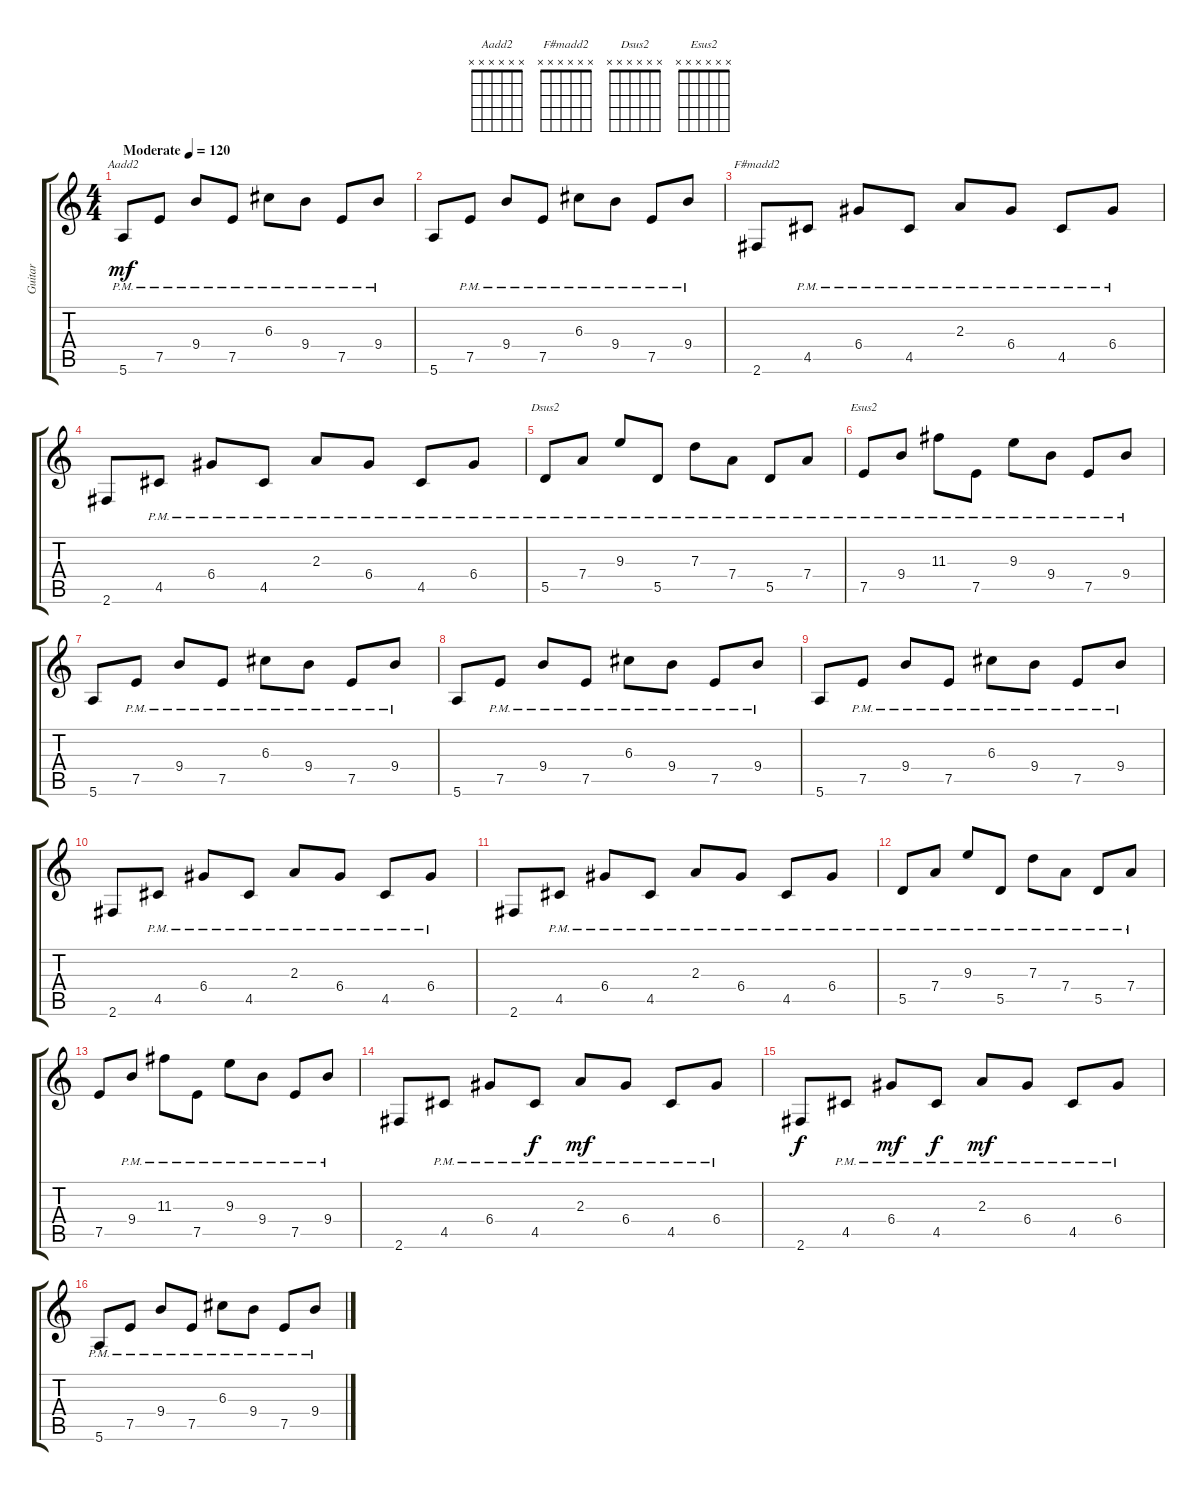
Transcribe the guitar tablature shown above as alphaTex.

\track ("Guitar" "Guitar") {instrument electricguitarmuted}
\staff {score tabs}
\tuning (E4 B3 G3 D3 A2 E2) {hide}
\chord ("Aadd2" x x x x x x)
\chord ("F#madd2" x x x x x x)
\chord ("Dsus2" x x x x x x)
\chord ("Esus2" x x x x x x)
\ts (4 4)
\tempo (120 "Moderate")
\clef g2
\ks c
5.6{pm}.8{ch "Aadd2" dy mf volume 16 instrument electricguitarmuted} 7.5{pm}.8{beam split} 9.4{pm}.8 7.5{pm}.8 6.3{pm}.8 9.4{pm}.8{beam split} 7.5{pm}.8 9.4{pm}.8 |
5.6.8 7.5{pm}.8{beam split} 9.4{pm}.8 7.5{pm}.8 6.3{pm}.8 9.4{pm}.8{beam split} 7.5{pm}.8 9.4{pm}.8 |
2.6.8{ch "F#madd2"} 4.5{pm}.8{beam split} 6.4{pm}.8 4.5{pm}.8 2.3{pm}.8 6.4{pm}.8{beam split} 4.5{pm}.8 6.4{pm}.8 |
2.6.8 4.5{pm}.8{beam split} 6.4{pm}.8 4.5{pm}.8 2.3{pm}.8 6.4{pm}.8{beam split} 4.5{pm}.8 6.4{pm}.8 |
5.5{pm}.8{ch "Dsus2"} 7.4{pm}.8 9.3{pm}.8 5.5{pm}.8 7.3{pm}.8 7.4{pm}.8 5.5{pm}.8 7.4{pm}.8 |
7.5{pm}.8{ch "Esus2"} 9.4{pm}.8 11.3{pm}.8 7.5{pm}.8 9.3{pm}.8 9.4{pm}.8 7.5{pm}.8 9.4{pm}.8 |
5.6.8 7.5{pm}.8{beam split} 9.4{pm}.8 7.5{pm}.8 6.3{pm}.8 9.4{pm}.8{beam split} 7.5{pm}.8 9.4{pm}.8 |
5.6.8 7.5{pm}.8{beam split} 9.4{pm}.8 7.5{pm}.8 6.3{pm}.8 9.4{pm}.8{beam split} 7.5{pm}.8 9.4{pm}.8 |
5.6.8 7.5{pm}.8{beam split} 9.4{pm}.8 7.5{pm}.8 6.3{pm}.8 9.4{pm}.8{beam split} 7.5{pm}.8 9.4{pm}.8 |
2.6.8 4.5{pm}.8{beam split} 6.4{pm}.8 4.5{pm}.8 2.3{pm}.8 6.4{pm}.8{beam split} 4.5{pm}.8 6.4{pm}.8 |
2.6.8 4.5{pm}.8{beam split} 6.4{pm}.8 4.5{pm}.8 2.3{pm}.8 6.4{pm}.8{beam split} 4.5{pm}.8 6.4{pm}.8 |
5.5{pm}.8 7.4{pm}.8 9.3{pm}.8 5.5{pm}.8 7.3{pm}.8 7.4{pm}.8 5.5{pm}.8 7.4{pm}.8 |
7.5.8 9.4{pm}.8 11.3{pm}.8 7.5{pm}.8 9.3{pm}.8 9.4{pm}.8 7.5{pm}.8 9.4{pm}.8 |
2.6.8 4.5{pm}.8{beam split} 6.4{pm}.8 4.5{pm}.8{dy f} 2.3{pm}.8{dy mf} 6.4{pm}.8{beam split} 4.5{pm}.8 6.4{pm}.8 |
2.6.8{dy f} 4.5{pm}.8{beam split} 6.4{pm}.8{dy mf} 4.5{pm}.8{dy f} 2.3{pm}.8{dy mf} 6.4{pm}.8{beam split} 4.5{pm}.8 6.4{pm}.8 |
5.6{pm}.8{volume 16} 7.5{pm}.8{beam split} 9.4{pm}.8 7.5{pm}.8 6.3{pm}.8 9.4{pm}.8{beam split} 7.5{pm}.8 9.4{pm}.8
